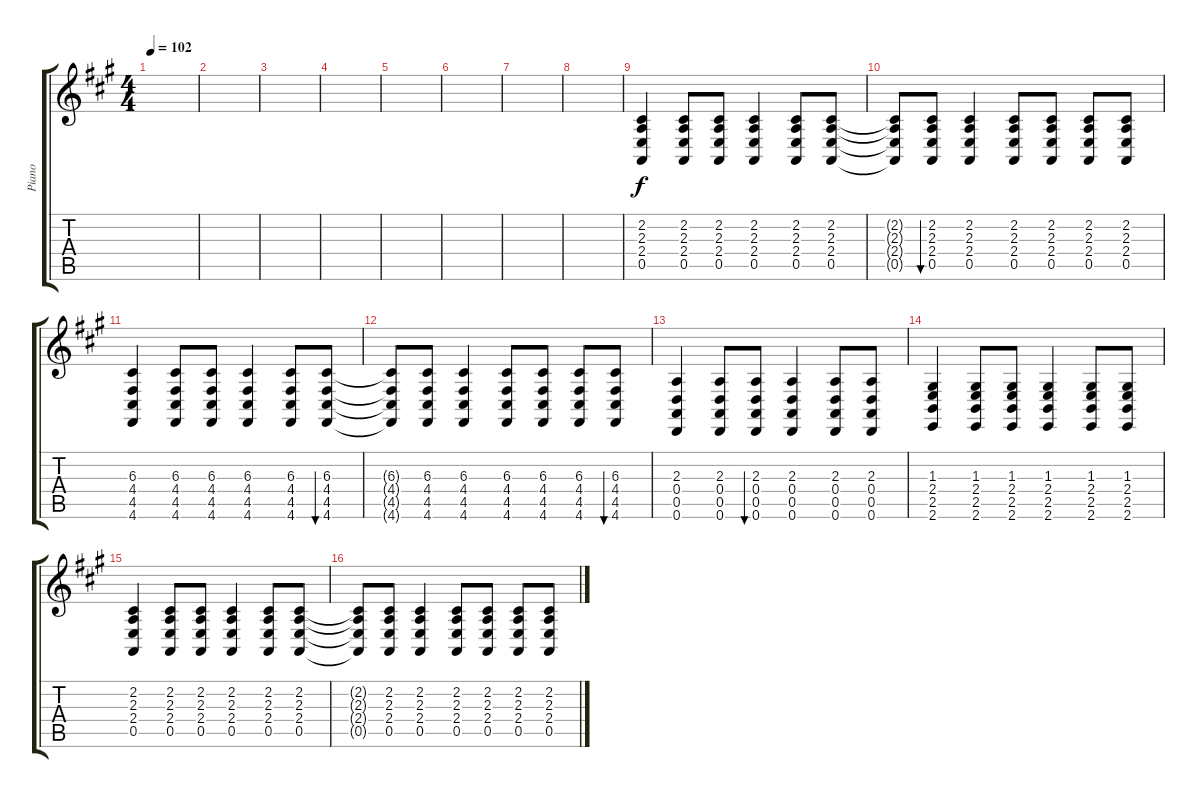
\track ("Piano" "Piano") {instrument brightacousticpiano}
\staff {score tabs}
\tuning (E4 B3 G3 D3 A2 D2) {hide}
\ts (4 4)
\tempo 102
\clef g2
\ks a
|
|
|
|
|
|
|
|
(2.2 2.3 2.4 0.5).4 (2.2 2.3 2.4 0.5).8 (2.2 2.3 2.4 0.5).8 (2.2 2.3 2.4 0.5).4 (2.2 2.3 2.4 0.5).8 (2.2 2.3 2.4 0.5).8 |
(2.2{t} 2.3{t} 2.4{t} 0.5{t}).8 (2.2 2.3 2.4 0.5).8{bu 60} (2.2 2.3 2.4 0.5).4 (2.2 2.3 2.4 0.5).8 (2.2 2.3 2.4 0.5).8 (2.2 2.3 2.4 0.5).8 (2.2 2.3 2.4 0.5).8 |
(6.3 4.4 4.5 4.6).4 (6.3 4.4 4.5 4.6).8 (6.3 4.4 4.5 4.6).8 (6.3 4.4 4.5 4.6).4 (6.3 4.4 4.5 4.6).8 (6.3 4.4 4.5 4.6).8{bu 60} |
(6.3{t} 4.4{t} 4.5{t} 4.6{t}).8 (6.3 4.4 4.5 4.6).8 (6.3 4.4 4.5 4.6).4 (6.3 4.4 4.5 4.6).8 (6.3 4.4 4.5 4.6).8 (6.3 4.4 4.5 4.6).8 (6.3 4.4 4.5 4.6).8{bu 60} |
(2.3 0.4 0.5 0.6).4 (2.3 0.4 0.5 0.6).8 (2.3 0.4 0.5 0.6).8{bu 60} (2.3 0.4 0.5 0.6).4 (2.3 0.4 0.5 0.6).8 (2.3 0.4 0.5 0.6).8 |
(1.3 2.4 2.5 2.6).4 (1.3 2.4 2.5 2.6).8 (1.3 2.4 2.5 2.6).8 (1.3 2.4 2.5 2.6).4 (1.3 2.4 2.5 2.6).8 (1.3 2.4 2.5 2.6).8 |
(2.2 2.3 2.4 0.5).4 (2.2 2.3 2.4 0.5).8 (2.2 2.3 2.4 0.5).8 (2.2 2.3 2.4 0.5).4 (2.2 2.3 2.4 0.5).8 (2.2 2.3 2.4 0.5).8 |
(2.2{t} 2.3{t} 2.4{t} 0.5{t}).8 (2.2 2.3 2.4 0.5).8 (2.2 2.3 2.4 0.5).4 (2.2 2.3 2.4 0.5).8 (2.2 2.3 2.4 0.5).8 (2.2 2.3 2.4 0.5).8 (2.2 2.3 2.4 0.5).8
